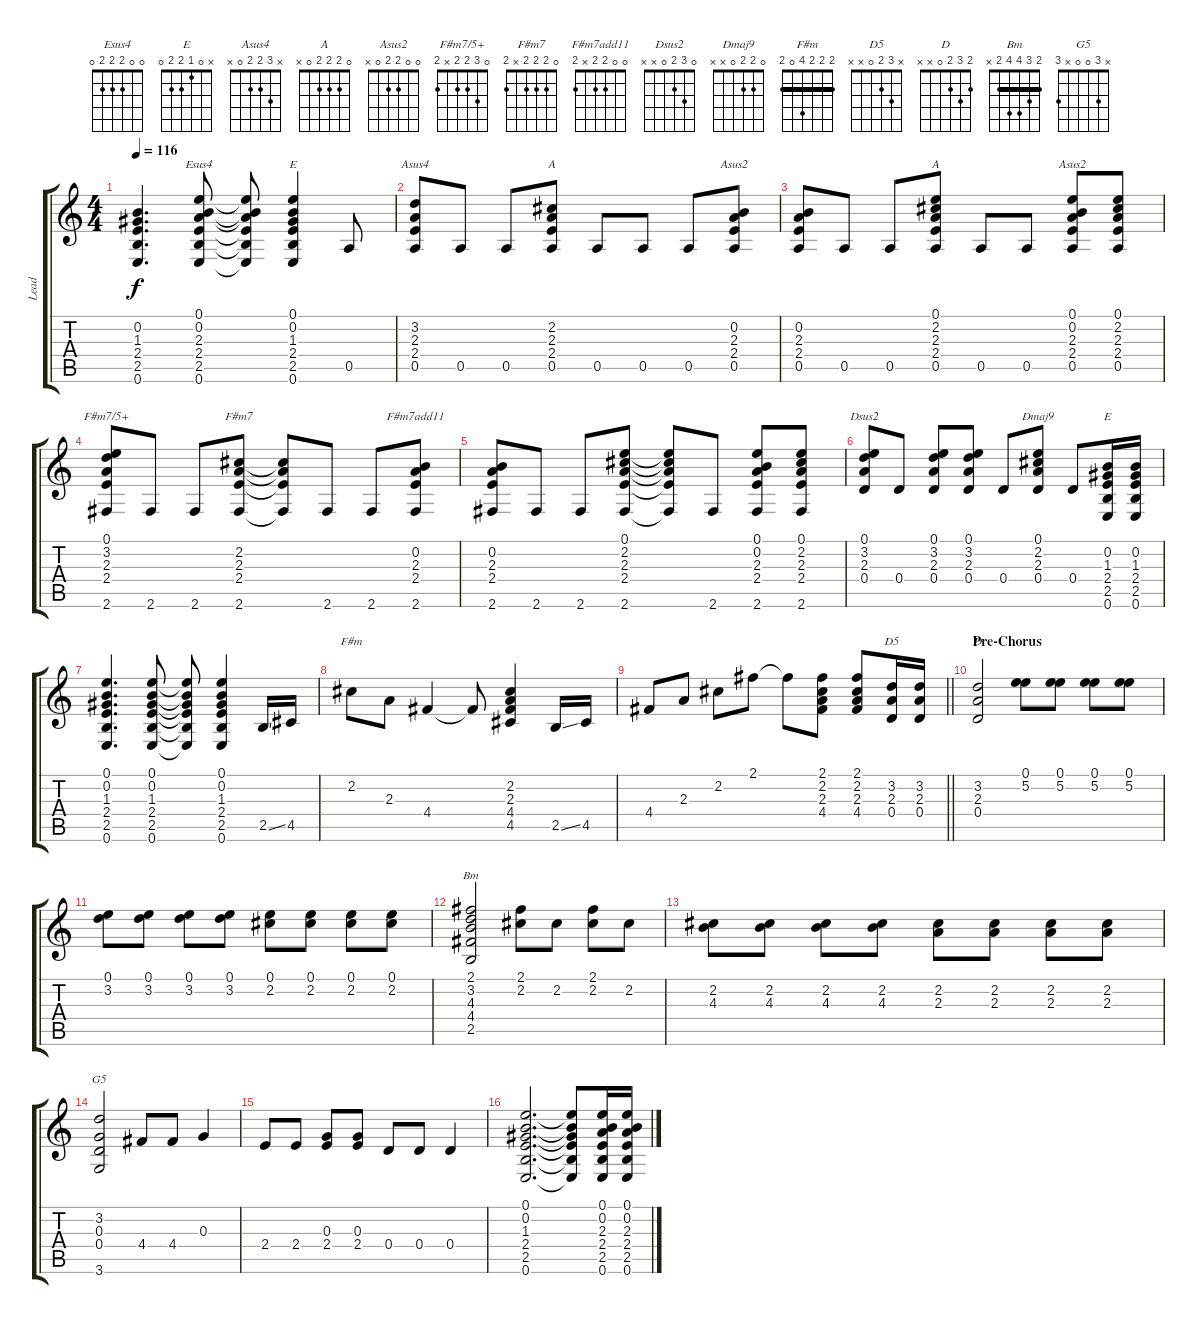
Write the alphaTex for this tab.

\track ("Lead" "Lead") {instrument electricguitarclean}
\staff {score tabs}
\tuning (E4 B3 G3 D3 A2 E2) {hide}
\chord ("Esus4" 0 0 2 2 2 0)
\chord ("E" 0 0 1 2 2 0)
\chord ("Asus4" x 3 2 2 0 x)
\chord ("A" x 2 2 2 0 x)
\chord ("Asus2" x 0 2 2 0 x)
\chord ("A" 0 2 2 2 0 x)
\chord ("Asus2" 0 0 2 2 0 x)
\chord ("F#m7/5+" 0 3 2 2 x 2)
\chord ("F#m7" 0 2 2 2 x 2)
\chord ("F#m7add11" 0 0 2 2 x 2)
\chord ("Dsus2" 0 3 2 0 x x)
\chord ("Dmaj9" 0 2 2 0 x x)
\chord ("E" x 0 1 2 2 0)
\chord ("F#m" 2 2 2 4 0 2) {barre 2}
\chord ("D5" x 3 2 0 x x)
\chord ("D" 2 3 2 0 x x)
\chord ("Bm" 2 3 4 4 2 x) {barre 2}
\chord ("G5" x 3 0 0 x 3)
\ts (4 4)
\tempo 116
\clef g2
\ks c
(0.2{t} 1.3{t} 2.4{t} 2.5{t} 0.6{t}).4{d dy f} (0.1 0.2 2.3 2.4 2.5 0.6).8{ch "Esus4"} (0.1{t} 0.2{t} 2.3{t} 2.4{t} 2.5{t} 0.6{t}).8 (0.1 0.2 1.3 2.4 2.5 0.6).4{ch "E"} 0.5.8 |
(3.2 2.3 2.4 0.5).8{ch "Asus4"} 0.5.8 0.5.8 (2.2 2.3 2.4 0.5).8{ch "A"} 0.5.8 0.5.8 0.5.8 (0.2 2.3 2.4 0.5).8{ch "Asus2"} |
(0.2 2.3 2.4 0.5).8 0.5.8 0.5.8 (0.1 2.2 2.3 2.4 0.5).8{ch "A"} 0.5.8 0.5.8 (0.1 0.2 2.3 2.4 0.5).8{ch "Asus2"} (0.1 2.2 2.3 2.4 0.5).8 |
(0.1 3.2 2.3 2.4 2.6).8{ch "F#m7/5+"} 2.6.8 2.6.8 (2.2 2.3 2.4 2.6).8{ch "F#m7"} (2.2{t} 2.3{t} 2.4{t} 2.6{t}).8 2.6.8 2.6.8 (0.2 2.3 2.4 2.6).8{ch "F#m7add11"} |
(0.2 2.3 2.4 2.6).8 2.6.8 2.6.8 (0.1 2.2 2.3 2.4 2.6).8 (0.1{t} 2.2{t} 2.3{t} 2.4{t} 2.6{t}).8 2.6.8 (0.1 0.2 2.3 2.4 2.6).8 (0.1 2.2 2.3 2.4 2.6).8 |
(0.1 3.2 2.3 0.4).8{ch "Dsus2"} 0.4.8 (0.1 3.2 2.3 0.4).8 (0.1 3.2 2.3 0.4).8 0.4.8 (0.1 2.2 2.3 0.4).8{ch "Dmaj9"} 0.4.8 (0.2 1.3 2.4 2.5 0.6).16{ch "E"} (0.2 1.3 2.4 2.5 0.6).16 |
(0.1 0.2 1.3 2.4 2.5 0.6).4{d} (0.1 0.2 1.3 2.4 2.5 0.6).8 (0.1{t} 0.2{t} 1.3{t} 2.4{t} 2.5{t} 0.6{t}).8 (0.1 0.2 1.3 2.4 2.5 0.6).4 2.5{ss}.16 4.5.16 |
2.2.8{ch "F#m"} 2.3.8 4.4.4 4.4{t}.8 (2.2 2.3 4.4 4.5).4 2.5{ss}.16 4.5.16 |
\barLineRight lightlight
4.4.8 2.3.8 2.2.8 2.1.8 2.1{t}.8 (2.1 2.2 2.3 4.4).8 (2.1 2.2 2.3 4.4).8 (3.2 2.3 0.4).16{ch "D5"} (3.2 2.3 0.4).16 |
\section ("" "Pre-Chorus")
(3.2 2.3 0.4).2{ch "D"} (0.1 5.2).8 (0.1 5.2).8 (0.1 5.2).8 (0.1 5.2).8 |
(0.1 3.2).8 (0.1 3.2).8 (0.1 3.2).8 (0.1 3.2).8 (0.1 2.2).8 (0.1 2.2).8 (0.1 2.2).8 (0.1 2.2).8 |
(2.1 3.2 4.3 4.4 2.5).2{ch "Bm"} (2.1 2.2).8 2.2.8 (2.1 2.2).8 2.2.8 |
(2.2 4.3).8 (2.2 4.3).8 (2.2 4.3).8 (2.2 4.3).8 (2.2 2.3).8 (2.2 2.3).8 (2.2 2.3).8 (2.2 2.3).8 |
(3.2 0.3 0.4 3.6).2{ch "G5"} 4.4.8 4.4.8 0.3.4 |
2.4.8 2.4.8 (0.3 2.4).8 (0.3 2.4).8 0.4.8 0.4.8 0.4.4 |
(0.1 0.2 1.3 2.4 2.5 0.6).2{d} (0.1{t} 0.2{t} 1.3{t} 2.4{t} 2.5{t} 0.6{t}).8 (0.1 0.2 2.3 2.4 2.5 0.6).16 (0.1 0.2 2.3 2.4 2.5 0.6).16
